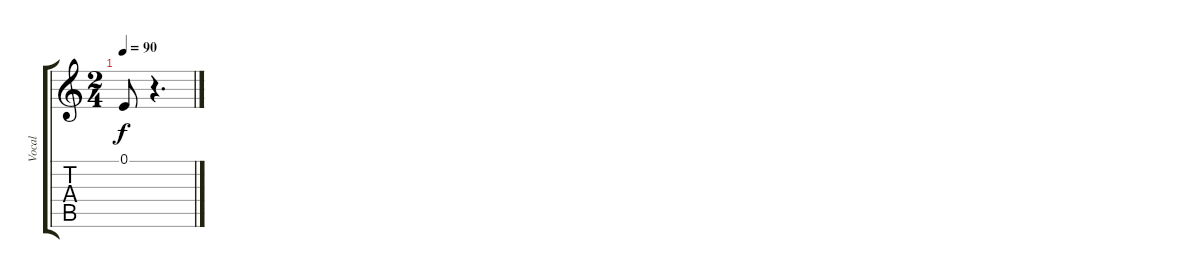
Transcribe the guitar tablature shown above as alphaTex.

\track ("Vocal" "Vocal") {instrument acousticgrandpiano}
\staff {score tabs}
\tuning (E4 B3 G3 D3 A2 E2) {hide}
\ts (2 4)
\tempo 90
\clef g2
\ks c
0.1{t}.8{dy f} r.4{d}
